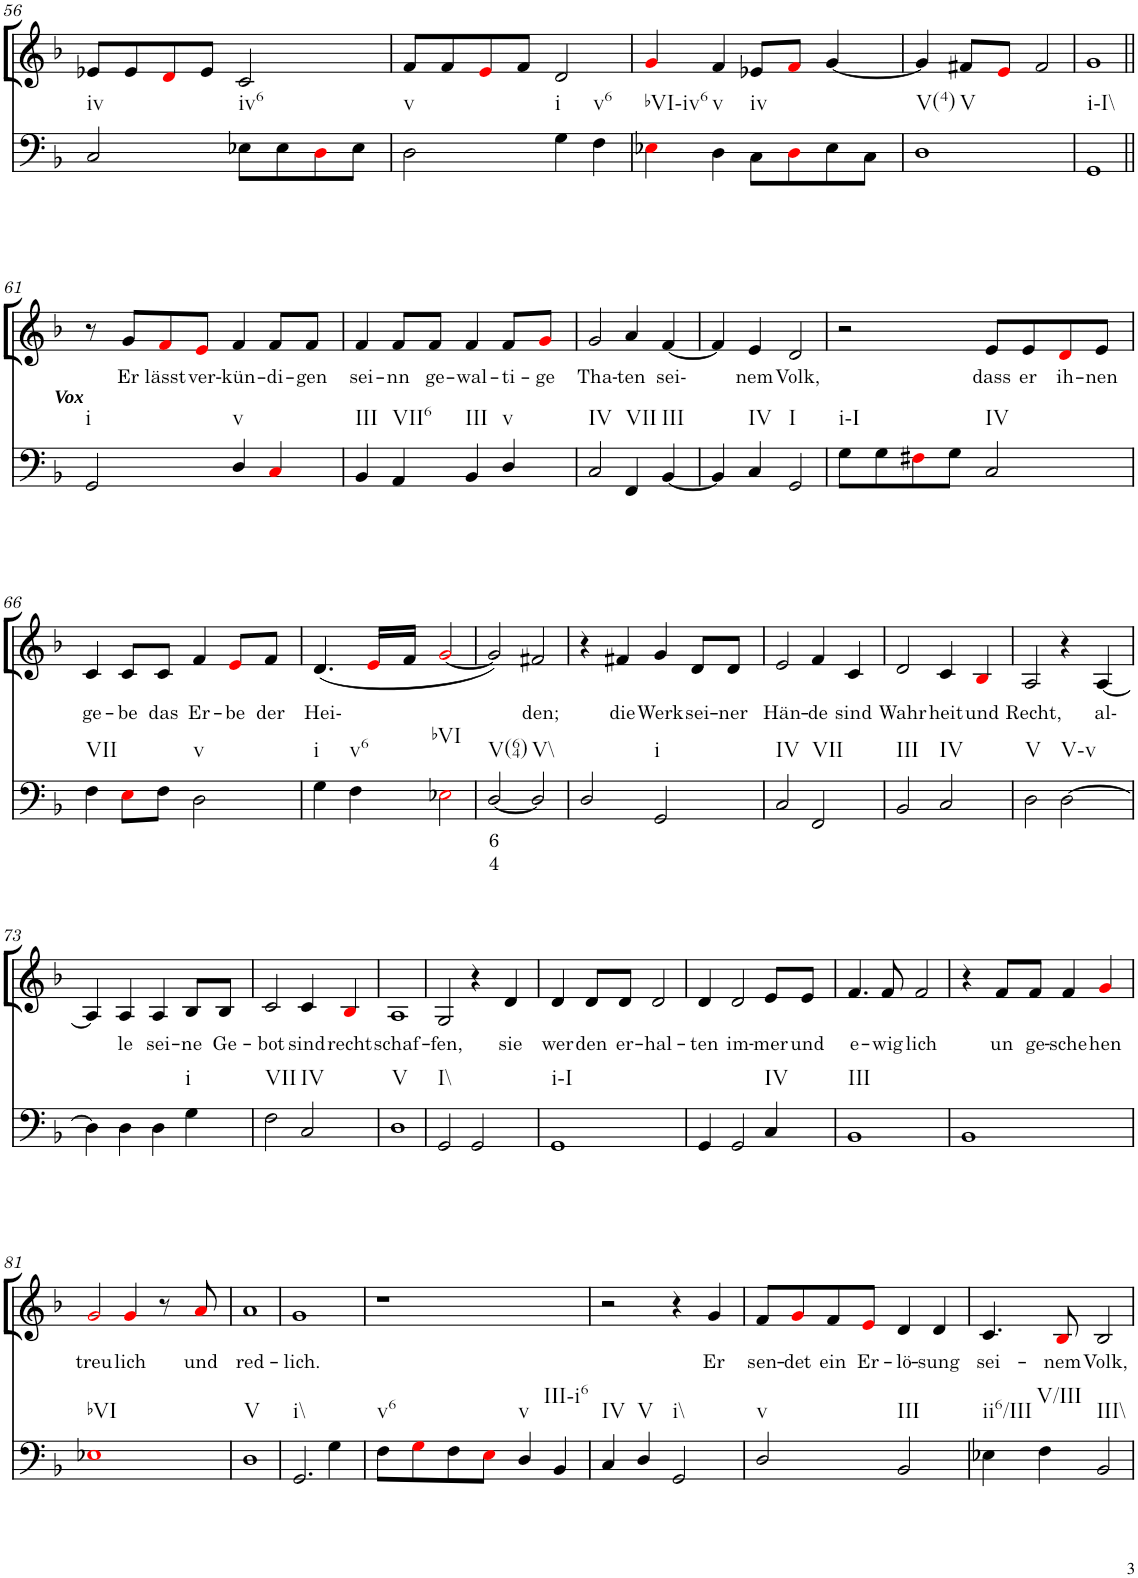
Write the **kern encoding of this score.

**kern	**text	**text	**kern	**text
*part2	*part2	*part2	*part1	*part1
*staff2	*staff2	*staff2	*staff1	*staff1
*I"Continuo	*	*	*I"Alto	*
!!LO:PB:g=z
*clefF4	*	*	*clefG2	*
*k[b-]	*	*	*k[b-]	*
*M2/2	*	*	*M2/2	*
=56	=56	=56	=56	=56
!LO:TX:b:t=iv	!	!	!	!
2C/	.	.	8e-X/L	.
.	.	.	8e-/	.
.	.	.	8di/	.
.	.	.	8e-/J	.
!LO:TX:b:t=iv6	!	!	!	!
8E-X\L	.	.	2c/	.
8E-\	.	.	.	.
8Di\	.	.	.	.
8E-\J	.	.	.	.
=57	=57	=57	=57	=57
!LO:TX:b:t=v	!	!	!	!
2D\	.	.	8f/L	.
.	.	.	8f/	.
.	.	.	8ei/	.
.	.	.	8f/J	.
!LO:TX:b:t=i	!	!	!	!
4G\	.	.	2d/	.
!LO:TX:b:t=v6	!	!	!	!
4F\	.	.	.	.
=58	=58	=58	=58	=58
!LO:TX:b:t=bVI-iv6	!	!	!	!
4E-Xi\	.	.	4gi/	.
!LO:TX:b:t=v	!	!	!	!
4D\	.	.	4f/	.
!LO:TX:b:t=iv	!	!	!	!
8C\L	.	.	8e-X/L	.
8Di\	.	.	8fi/J	.
8E-\	.	.	[4g/	.
8C\J	.	.	.	.
=59	=59	=59	=59	=59
!LO:TX:b:t=V(4)	!	!	!	!
!LO:TX:b:t=V	!	!	!	!
1D	.	.	4g/]	.
.	.	.	8f#X/L	.
.	.	.	8ei/J	.
.	.	.	2f#/	.
=60	=60	=60	=60	=60
!LO:TX:b:t=i\\-I\\	!	!	!	!
1GG	.	.	1g	.
!!LO:LB:g=z
=61||	=61||	=61||	=61||	=61||
!	!	!	!LO:TX:b:Bi:t=Vox	!
!LO:TX:b:t=i	!	!	!	!
2GG/	.	.	8r	.
!	!	!	!	!LO:LY:b
.	.	.	8g/L	Er
!	!	!	!	!LO:LY:b
.	.	.	8fi/	lässt
!	!	!	!	!LO:LY:b
.	.	.	8ei/J	ver-
!LO:TX:b:t=v	!	!	!	!
!	!	!	!	!LO:LY:b
4D/	.	.	4f/	kün-
!	!	!	!	!LO:LY:b
4Ci/	.	.	8f/L	di-
!	!	!	!	!LO:LY:b
.	.	.	8f/J	gen
=62	=62	=62	=62	=62
!LO:TX:b:t=III	!	!	!	!
!	!	!	!	!LO:LY:b
4BB-/	.	.	4f/	sei-
!LO:TX:b:t=VII6	!	!	!	!
!	!	!	!	!LO:LY:b
4AA/	.	.	8f/L	nn
!	!	!	!	!LO:LY:b
.	.	.	8f/J	ge-
!LO:TX:b:t=III	!	!	!	!
!	!	!	!	!LO:LY:b
4BB-/	.	.	4f/	wal-
!LO:TX:b:t=v	!	!	!	!
!	!	!	!	!LO:LY:b
4D/	.	.	8f/L	ti-
!	!	!	!	!LO:LY:b
.	.	.	8gi/J	ge
=63	=63	=63	=63	=63
!LO:TX:b:t=IV	!	!	!	!
!	!	!	!	!LO:LY:b
2C/	.	.	2g/	Tha-
!LO:TX:b:t=VII	!	!	!	!
!	!	!	!	!LO:LY:b
4FF/	.	.	4a/	ten
!LO:TX:b:t=III	!	!	!	!
!	!	!	!	!LO:LY:b
[4BB-/	.	.	[4f/	sei-
=64	=64	=64	=64	=64
4BB-/]	.	.	4f/]	.
!LO:TX:b:t=IV	!	!	!	!
!	!	!	!	!LO:LY:b
4C/	.	.	4e/	nem
!LO:TX:b:t=I	!	!	!	!
!	!	!	!	!LO:LY:b
2GG/	.	.	2d/	Volk,
=65	=65	=65	=65	=65
!LO:TX:b:t=i-I	!	!	!	!
8G\L	.	.	2r	.
8G\	.	.	.	.
8F#Xi\	.	.	.	.
8G\J	.	.	.	.
!LO:TX:b:t=IV	!	!	!	!
!	!	!	!	!LO:LY:b
2C/	.	.	8e/L	dass
!	!	!	!	!LO:LY:b
.	.	.	8e/	er
!	!	!	!	!LO:LY:b
.	.	.	8di/	ih-
!	!	!	!	!LO:LY:b
.	.	.	8e/J	nen
!!LO:LB:g=z
=66	=66	=66	=66	=66
!LO:TX:b:t=VII	!	!	!	!
!	!	!	!	!LO:LY:b
4F\	.	.	4c/	ge-
!	!	!	!	!LO:LY:b
8Ei\L	.	.	8c/L	be
!	!	!	!	!LO:LY:b
8F\J	.	.	8c/J	das
!LO:TX:b:t=v	!	!	!	!
!	!	!	!	!LO:LY:b
2D\	.	.	4f/	Er-
!	!	!	!	!LO:LY:b
.	.	.	8ei/L	be
!	!	!	!	!LO:LY:b
.	.	.	8f/J	der
=67	=67	=67	=67	=67
!LO:TX:b:t=i	!	!	!	!
!	!	!	!	!LO:LY:b
4G\	.	.	(4.d/	Hei-
!LO:TX:b:t=v6	!	!	!	!
4F\	.	.	.	.
.	.	.	16ei/LL	.
.	.	.	16f/JJ	.
!LO:TX:b:t=bVI	!	!	!	!
2E-Xi\	.	.	[2gi/	.
=68	=68	=68	=68	=68
!LO:TX:b:t=V(64)	!	!	!	!
!	!LO:LY:b	!LO:LY:b	!	!
[2D/	6	4	2g/])	.
!LO:TX:b:t=V\\	!	!	!	!
!	!	!	!	!LO:LY:b
2D/]	.	.	2f#X/	den;
=69	=69	=69	=69	=69
2D/	.	.	4r	.
!	!	!	!	!LO:LY:b
.	.	.	4f#X/	die
!LO:TX:b:t=i	!	!	!	!
!	!	!	!	!LO:LY:b
2GG/	.	.	4g/	Werk
!	!	!	!	!LO:LY:b
.	.	.	8d/L	sei-
!	!	!	!	!LO:LY:b
.	.	.	8d/J	ner
=70	=70	=70	=70	=70
!LO:TX:b:t=IV	!	!	!	!
!	!	!	!	!LO:LY:b
2C/	.	.	2e/	Hän-
!LO:TX:b:t=VII	!	!	!	!
!	!	!	!	!LO:LY:b
2FF/	.	.	4f/	de
!	!	!	!	!LO:LY:b
.	.	.	4c/	sind
=71	=71	=71	=71	=71
!LO:TX:b:t=III	!	!	!	!
!	!	!	!	!LO:LY:b
2BB-/	.	.	2d/	Wahr-
!LO:TX:b:t=IV	!	!	!	!
!	!	!	!	!LO:LY:b
2C/	.	.	4c/	heit
!	!	!	!	!LO:LY:b
.	.	.	4B-i/	und
=72	=72	=72	=72	=72
!LO:TX:b:t=V	!	!	!	!
!	!	!	!	!LO:LY:b
2D\	.	.	2A/	Recht,
!LO:TX:b:t=V-v	!	!	!	!
[2D\	.	.	4r	.
!	!	!	!	!LO:LY:b
.	.	.	[4A/	al-
!!LO:LB:g=z
=73	=73	=73	=73	=73
4D\]	.	.	4A/]	.
!	!	!	!	!LO:LY:b
4D\	.	.	4A/	le
!	!	!	!	!LO:LY:b
4D\	.	.	4A/	sei-
!LO:TX:b:t=i	!	!	!	!
!	!	!	!	!LO:LY:b
4G\	.	.	8B-/L	ne
!	!	!	!	!LO:LY:b
.	.	.	8B-/J	Ge-
=74	=74	=74	=74	=74
!LO:TX:b:t=VII	!	!	!	!
!	!	!	!	!LO:LY:b
2F\	.	.	2c/	bot
!LO:TX:b:t=IV	!	!	!	!
!	!	!	!	!LO:LY:b
2C/	.	.	4c/	sind
!	!	!	!	!LO:LY:b
.	.	.	4B-i/	recht-
=75	=75	=75	=75	=75
!LO:TX:b:t=V	!	!	!	!
!	!	!	!	!LO:LY:b
1D	.	.	1A	schaf-
=76	=76	=76	=76	=76
!LO:TX:b:t=I\\	!	!	!	!
!	!	!	!	!LO:LY:b
2GG/	.	.	2G/	fen,
2GG/	.	.	4r	.
!	!	!	!	!LO:LY:b
.	.	.	4d/	sie
=77	=77	=77	=77	=77
!LO:TX:b:t=i-I	!	!	!	!
!	!	!	!	!LO:LY:b
1GG	.	.	4d/	wer-
!	!	!	!	!LO:LY:b
.	.	.	8d/L	den
!	!	!	!	!LO:LY:b
.	.	.	8d/J	er-
!	!	!	!	!LO:LY:b
.	.	.	2d/	hal-
=78	=78	=78	=78	=78
!	!	!	!	!LO:LY:b
4GG/	.	.	4d/	ten
!	!	!	!	!LO:LY:b
2GG/	.	.	2d/	im-
!LO:TX:b:t=IV	!	!	!	!
!	!	!	!	!LO:LY:b
4C/	.	.	8e/L	mer
!	!	!	!	!LO:LY:b
.	.	.	8e/J	und
=79	=79	=79	=79	=79
!LO:TX:b:t=III	!	!	!	!
!	!	!	!	!LO:LY:b
1BB-	.	.	4.f/	e-
!	!	!	!	!LO:LY:b
.	.	.	8f/	wig-
!	!	!	!	!LO:LY:b
.	.	.	2f/	lich
=80	=80	=80	=80	=80
1BB-	.	.	4r	.
!	!	!	!	!LO:LY:b
.	.	.	8f/L	un
!	!	!	!	!LO:LY:b
.	.	.	8f/J	ge-
!	!	!	!	!LO:LY:b
.	.	.	4f/	sche-
!	!	!	!	!LO:LY:b
.	.	.	4gi/	hen
!!LO:LB:g=z
=81	=81	=81	=81	=81
!LO:TX:b:t=bVI	!	!	!	!
!	!	!	!	!LO:LY:b
1E-Xi	.	.	2gi/	treu-
!	!	!	!	!LO:LY:b
.	.	.	4gi/	lich
.	.	.	8r	.
!	!	!	!	!LO:LY:b
.	.	.	8ai/	und
=82	=82	=82	=82	=82
!LO:TX:b:t=V	!	!	!	!
!	!	!	!	!LO:LY:b
1D	.	.	1a	red-
=83	=83	=83	=83	=83
!LO:TX:b:t=i\\	!	!	!	!
!	!	!	!	!LO:LY:b
2.GG/	.	.	1g	lich.
4G\	.	.	.	.
=84	=84	=84	=84	=84
!LO:TX:b:t=v6	!	!	!	!
8F\L	.	.	1r	.
8Gi\	.	.	.	.
8F\	.	.	.	.
8Ei\J	.	.	.	.
!LO:TX:b:t=v	!	!	!	!
4D/	.	.	.	.
!LO:TX:b:t=III-i6	!	!	!	!
4BB-/	.	.	.	.
=85	=85	=85	=85	=85
!LO:TX:b:t=IV	!	!	!	!
4C/	.	.	2r	.
!LO:TX:b:t=V	!	!	!	!
4D/	.	.	.	.
!LO:TX:b:t=i\\	!	!	!	!
2GG/	.	.	4r	.
!	!	!	!	!LO:LY:b
.	.	.	4g/	Er
=86	=86	=86	=86	=86
!LO:TX:b:t=v	!	!	!	!
!	!	!	!	!LO:LY:b
2D/	.	.	8f/L	sen-
!	!	!	!	!LO:LY:b
.	.	.	8gi/	det
!	!	!	!	!LO:LY:b
.	.	.	8f/	ein
!	!	!	!	!LO:LY:b
.	.	.	8ei/J	Er-
!LO:TX:b:t=III	!	!	!	!
!	!	!	!	!LO:LY:b
2BB-/	.	.	4d/	lö-
!	!	!	!	!LO:LY:b
.	.	.	4d/	sung
=87	=87	=87	=87	=87
!LO:TX:b:t=ii6/III	!	!	!	!
!	!	!	!	!LO:LY:b
4E-X\	.	.	4.c/	sei-
!LO:TX:b:t=V/III	!	!	!	!
4F\	.	.	.	.
!	!	!	!	!LO:LY:b
.	.	.	8B-i/	nem
!LO:TX:b:t=III\\	!	!	!	!
!	!	!	!	!LO:LY:b
2BB-/	.	.	2B-/	Volk,
=	=	=	=	=
*-	*-	*-	*-	*-
